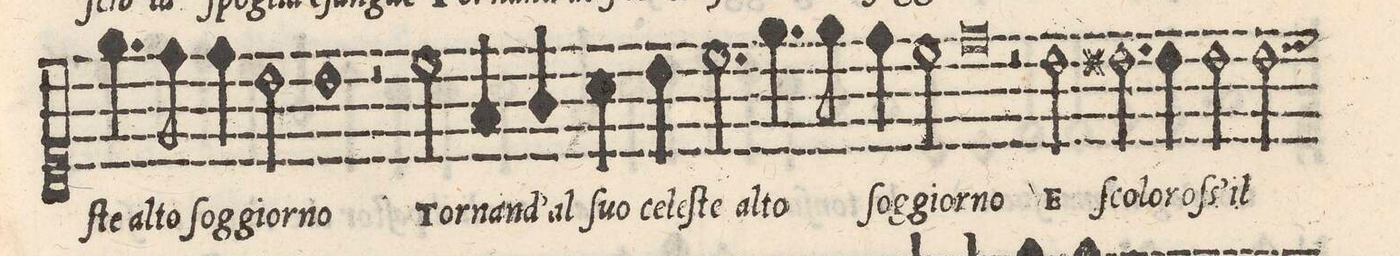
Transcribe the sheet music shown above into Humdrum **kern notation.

**kern	**text
*I"ALTO	*
*clefC2	*
*k[]	*
*met(C)	*
*M2/1	*
4.cc\	-ſte al-
8b\	-to
4b\	ſog-
2g\	-gior-
=30-	=30-
1g	-no
2r	.
2a\	Tor-
=31-	=31-
4d/	-nan-
4e/	-d`al
4f\	ſuo
4g\	ce-
2.a\	-leſ-
4.cc\	-te al-
=32-	=32-
8cc\	-to
4b\	ſog-
2a\	-gior-
0b	-no
=33-	=33-
2r	.
2g\	E
=34-	=34-
2.g#X\	ſco-
4g#\	-lo-
2g#\	-roſ-
2g#\	-s`il
=35-	=35-
*-	*-
